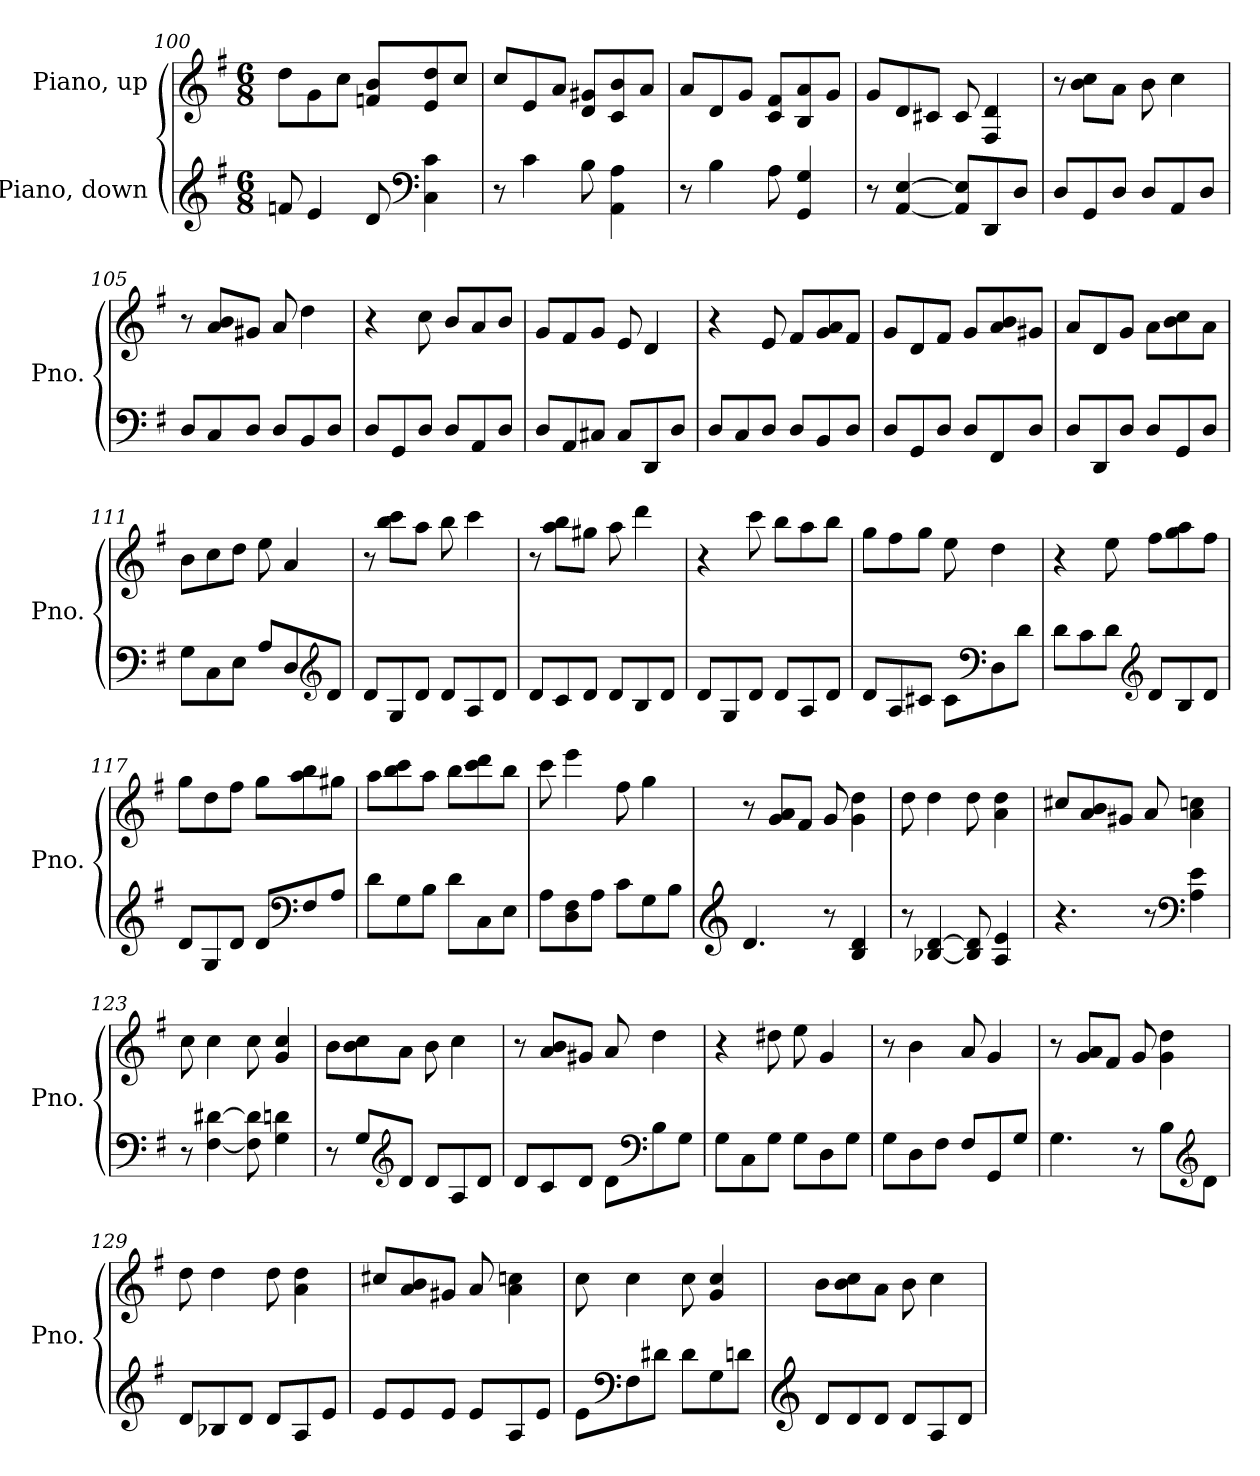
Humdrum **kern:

**kern	**kern
*part2	*part1
*staff2	*staff1
*I"Piano, down	*I"Piano, up
*I'Pno.	*I'Pno.
*clefG2	*clefG2
*k[f#]	*k[f#]
*M6/8	*M6/8
=100	=100
8fn/	8dd\L
4e/	8g\
.	8cc\J
8d/	8fn/ 8b/L
*clefF4	*
4C\ 4c\	8e/ 8dd/
.	8cc/J
=101	=101
8r	8cc/L
4c\	8e/
.	8a/J
8B\	8d/ 8g#X/L
4AA\ 4A\	8c/ 8b/
.	8a/J
=102	=102
8r	8a/L
4B\	8d/
.	8g/J
8A\	8c/ 8f#/L
4GG/ 4G/	8B/ 8a/
.	8g/J
!!LO:LB:g=z
=103	=103
8r	8g/L
[4AA/ [4E/	8d/
.	8c#X/J
8AA/] 8E/]L	8c#/
8DD/	4F#/ 4d/
8D/J	.
=104	=104
8D/L	8r
8GG/	8b\ 8cc\L
8D/J	8a\J
8D/L	8b\
8AA/	4cc\
8D/J	.
=105	=105
8D/L	8r
8C/	8a/ 8b/L
8D/J	8g#X/J
8D/L	8a/
8BB/	4dd\
8D/J	.
=106	=106
8D/L	4r
8GG/	.
8D/J	8cc\
8D/L	8b/L
8AA/	8a/
8D/J	8b/J
=107	=107
8D/L	8g/L
8AA/	8f#/
8C#X/J	8g/J
8C#/L	8e/
8DD/	4d/
8D/J	.
!!LO:LB:g=z
=108	=108
8D/L	4r
8C/	.
8D/J	8e/
8D/L	8f#/L
8BB/	8g/ 8a/
8D/J	8f#/J
=109	=109
8D/L	8g/L
8GG/	8d/
8D/J	8f#/J
8D/L	8g/L
8FF#/	8a/ 8b/
8D/J	8g#X/J
=110	=110
8D/L	8a/L
8DD/	8d/
8D/J	8g/J
8D/L	8a\L
8GG/	8b\ 8cc\
8D/J	8a\J
=111	=111
8G\L	8b\L
8C\	8cc\
8E\J	8dd\J
8A/L	8ee\
8D/	4a/
*clefG2	*
8d/J	.
=112	=112
8d/L	8r
8G/	8bb\ 8ccc\L
8d/J	8aa\J
8d/L	8bb\
8A/	4ccc\
8d/J	.
!!LO:PB:g=z
=113	=113
8d/L	8r
8c/	8aa\ 8bb\L
8d/J	8gg#X\J
8d/L	8aa\
8B/	4ddd\
8d/J	.
=114	=114
8d/L	4r
8G/	.
8d/J	8ccc\
8d/L	8bb\L
8A/	8aa\
8d/J	8bb\J
=115	=115
8d/L	8gg\L
8A/	8ff#\
8c#X/J	8gg\J
8c#\L	8ee\
*clefF4	*
8D\	4dd\
8d\J	.
=116	=116
8d\L	4r
8c\	.
8d\J	8ee\
*clefG2	*
8d/L	8ff#\L
8B/	8gg\ 8aa\
8d/J	8ff#\J
!!LO:LB:g=z
=117	=117
8d/L	8gg\L
8G/	8dd\
8d/J	8ff#\J
8d/L	8gg\L
*clefF4	*
8F#/	8aa\ 8bb\
8A/J	8gg#X\J
=118	=118
8d\L	8aa\L
8G\	8bb\ 8ccc\
8B\J	8aa\J
8d\L	8bb\L
8C\	8ccc\ 8ddd\
8E\J	8bb\J
=119	=119
8A\L	8ccc\
8D\ 8F#\	4eee\
8A\J	.
8c\L	8ff#\
8G\	4gg\
8B\J	.
=120	=120
*clefG2	*
4.d/	8r
.	8g/ 8a/L
.	8f#/J
8r	8g/
4B/ 4d/	4g\ 4dd\
=121	=121
8r	8dd\
[4B-X/ [4d/	4dd\
8B-/] 8d/]	8dd\
4A/ 4e/	4a\ 4dd\
!!LO:LB:g=z
=122	=122
4.r	8cc#X/L
.	8a/ 8b/
.	8g#X/J
8r	8a/
*clefF4	*
4A\ 4e\	4a\ 4ccn\
=123	=123
8r	8cc\
[4F#\ [4d#X\	4cc\
8F#\] 8d#\]	8cc\
4G\ 4dn\	4g/ 4cc/
=124	=124
8r	8b\L
8G/L	8b\ 8cc\
*clefG2	*
8d/J	8a\J
8d/L	8b\
8A/	4cc\
8d/J	.
=125	=125
8d/L	8r
8c/	8a/ 8b/L
8d/J	8g#X/J
8d\L	8a/
*clefF4	*
8B\	4dd\
8G\J	.
=126	=126
8G\L	4r
8C\	.
8G\J	8dd#X\
8G\L	8ee\
8D\	4g/
8G\J	.
!!LO:LB:g=z
=127	=127
8G\L	8r
8D\	4b\
8F#\J	.
8F#/L	8a/
8GG/	4g/
8G/J	.
=128	=128
4.G\	8r
.	8g/ 8a/L
.	8f#/J
8r	8g/
8B\L	4g\ 4dd\
*clefG2	*
8d\J	.
=129	=129
8d/L	8dd\
8B-X/	4dd\
8d/J	.
8d/L	8dd\
8A/	4a\ 4dd\
8e/J	.
=130	=130
8e/L	8cc#X/L
8e/	8a/ 8b/
8e/J	8g#X/J
8e/L	8a/
8A/	4a\ 4ccn\
8e/J	.
!!LO:LB:g=z
=131	=131
8e\L	8cc\
*clefF4	*
8F#\	4cc\
8d#X\J	.
8d#\L	8cc\
8G\	4g/ 4cc/
8dn\J	.
=132	=132
*clefG2	*
8d/L	8b\L
8d/	8b\ 8cc\
8d/J	8a\J
8d/L	8b\
8A/	4cc\
8d/J	.
=	=
*-	*-
